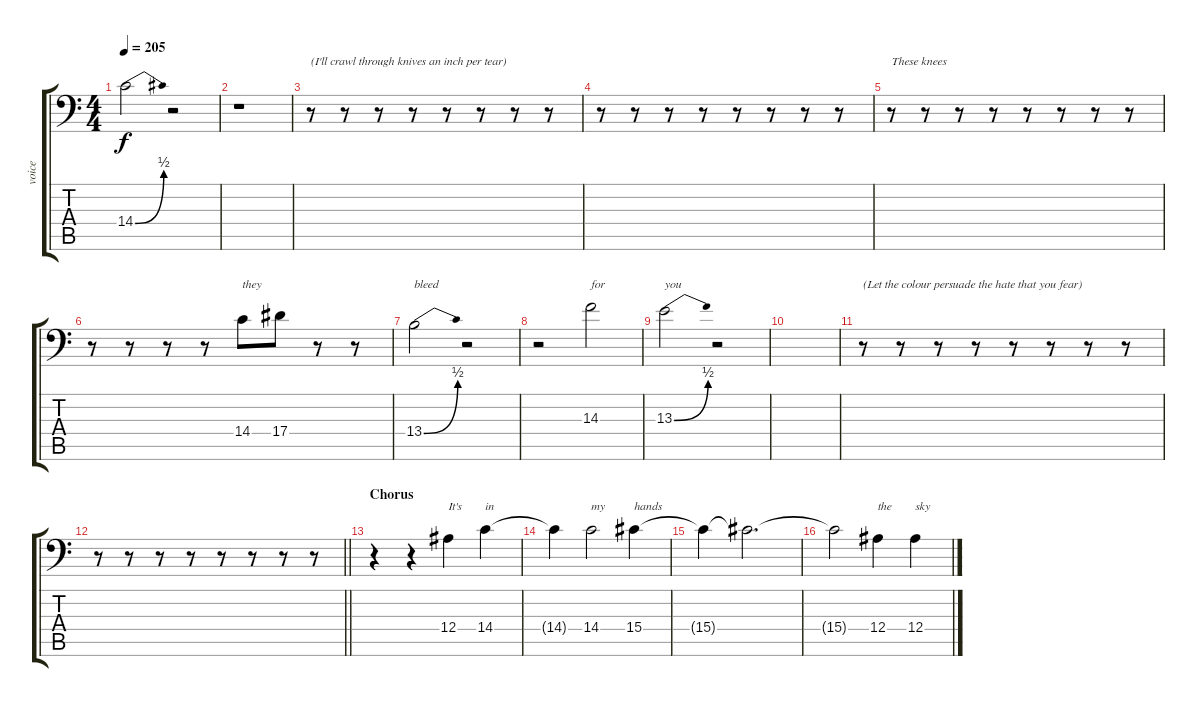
\track ("voice" "voice") {instrument lead2sawtooth}
\staff {score tabs}
\tuning (C4 G3 Eb3 Bb2 Gb2 Bb1) {hide}
\ts (4 4)
\tempo 205
\clef f4
\ks c
14.4{be (bend 0 0 60 2)}.2{dy f} r.2 |
r.1 |
r.8{txt "(I'll crawl through knives an inch per tear)"} r.8 r.8 r.8 r.8 r.8 r.8 r.8 |
r.8 r.8 r.8 r.8 r.8 r.8 r.8 r.8 |
r.8{txt "These knees"} r.8 r.8 r.8 r.8 r.8 r.8 r.8 |
r.8 r.8 r.8 r.8 14.4.8{txt "they "} 17.4.8 r.8 r.8 |
13.4{be (bend 0 0 60 2)}.2{txt "bleed"} r.2 |
r.2 14.3.2{txt "for"} |
13.3{be (bend 0 0 60 2)}.2{txt "you"} r.2 |
|
r.8{txt "(Let the colour persuade the hate that you fear)"} r.8 r.8 r.8 r.8 r.8 r.8 r.8 |
\barLineRight lightlight
r.8 r.8 r.8 r.8 r.8 r.8 r.8 r.8 |
\section ("" "Chorus")
r.4 r.4 12.4.4{txt "It's"} 14.4.4{txt "in"} |
14.4{t}.4 14.4.2{txt "my "} 15.4.4{txt "hands"} |
15.4{t}.4 15.4{t}.2{d} |
15.4{t}.2 12.4.4{txt "the"} 12.4.4{txt "sky"}
